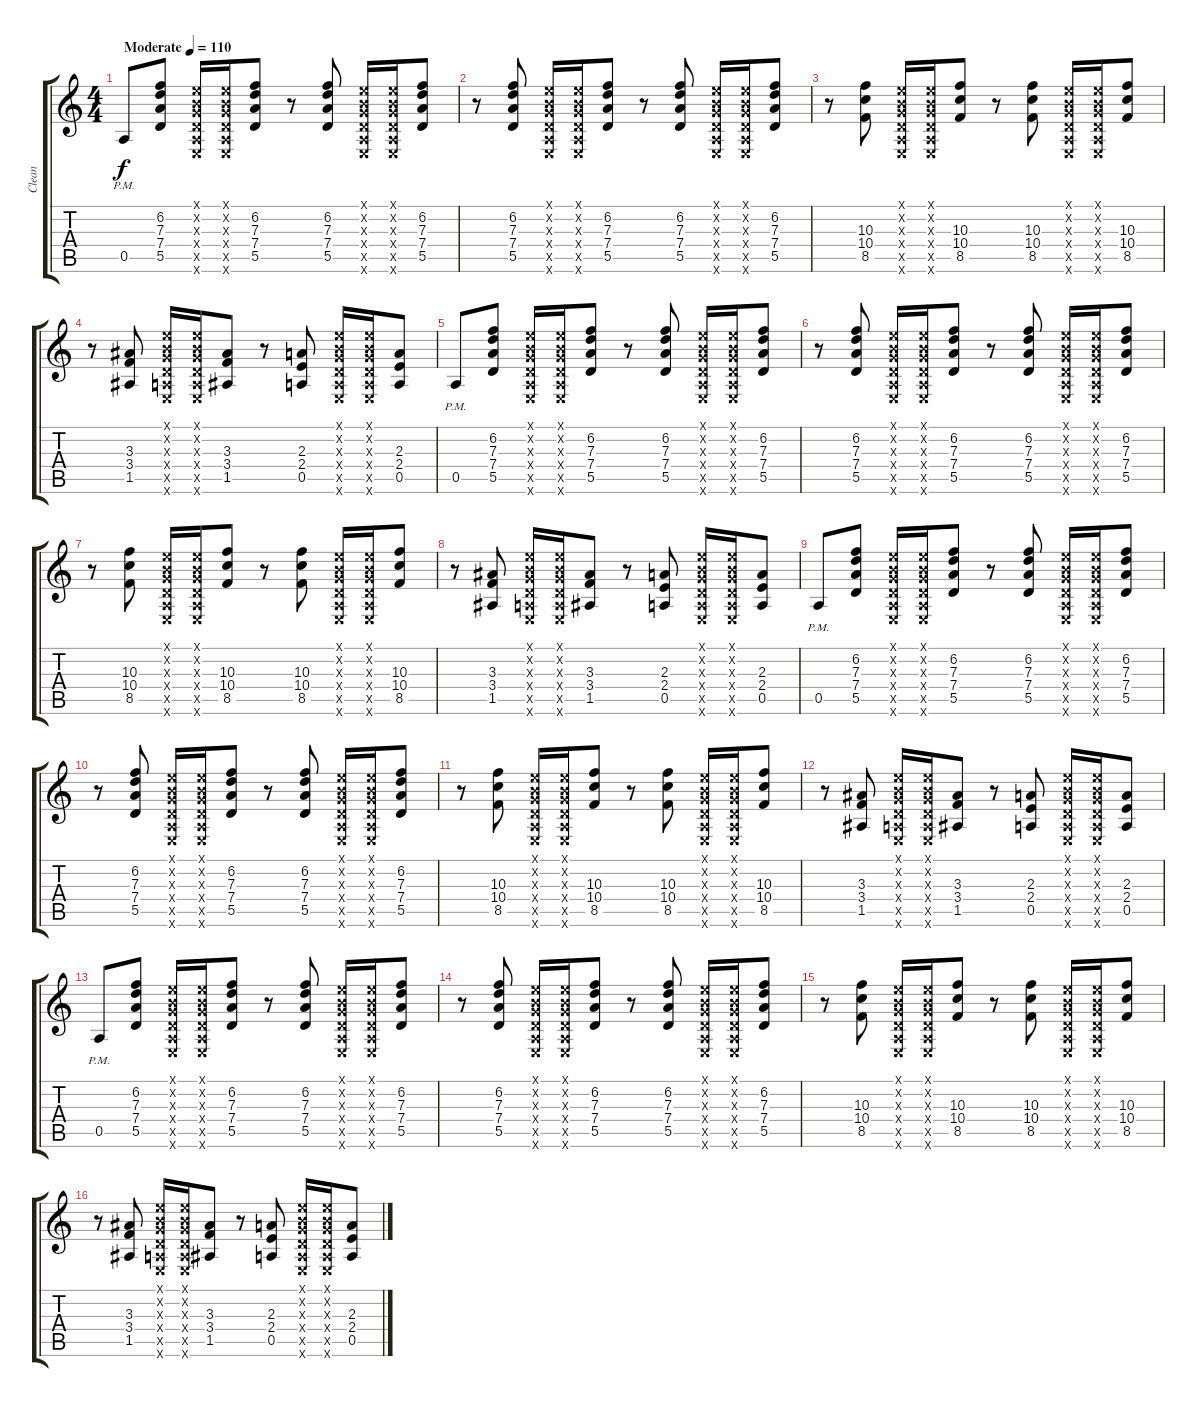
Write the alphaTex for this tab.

\track ("Clean " "Clean ") {instrument electricguitarclean}
\staff {score tabs}
\tuning (E4 B3 G3 D3 A2 E2) {hide}
\ts (4 4)
\tempo (110 "Moderate")
\clef g2
\ks c
0.5{pm}.8{dy f instrument electricguitarclean} (6.2 7.3 7.4 5.5).8 (0.1{x} 0.2{x} 0.3{x} 0.4{x} 0.5{x} 0.6{x}).16 (0.1{x} 0.2{x} 0.3{x} 0.4{x} 0.5{x} 0.6{x}).16 (6.2 7.3 7.4 5.5).8 r.8 (6.2 7.3 7.4 5.5).8 (0.1{x} 0.2{x} 0.3{x} 0.4{x} 0.5{x} 0.6{x}).16 (0.1{x} 0.2{x} 0.3{x} 0.4{x} 0.5{x} 0.6{x}).16 (6.2 7.3 7.4 5.5).8 |
r.8 (6.2 7.3 7.4 5.5).8 (0.1{x} 0.2{x} 0.3{x} 0.4{x} 0.5{x} 0.6{x}).16 (0.1{x} 0.2{x} 0.3{x} 0.4{x} 0.5{x} 0.6{x}).16 (6.2 7.3 7.4 5.5).8 r.8 (6.2 7.3 7.4 5.5).8 (0.1{x} 0.2{x} 0.3{x} 0.4{x} 0.5{x} 0.6{x}).16 (0.1{x} 0.2{x} 0.3{x} 0.4{x} 0.5{x} 0.6{x}).16 (6.2 7.3 7.4 5.5).8 |
r.8 (10.3 10.4 8.5).8 (0.1{x} 0.2{x} 0.3{x} 0.4{x} 0.5{x} 0.6{x}).16 (0.1{x} 0.2{x} 0.3{x} 0.4{x} 0.5{x} 0.6{x}).16 (10.3 10.4 8.5).8 r.8 (10.3 10.4 8.5).8 (0.1{x} 0.2{x} 0.3{x} 0.4{x} 0.5{x} 0.6{x}).16 (0.1{x} 0.2{x} 0.3{x} 0.4{x} 0.5{x} 0.6{x}).16 (10.3 10.4 8.5).8 |
r.8 (3.3 3.4 1.5).8 (0.1{x} 0.2{x} 0.3{x} 0.4{x} 0.5{x} 0.6{x}).16 (0.1{x} 0.2{x} 0.3{x} 0.4{x} 0.5{x} 0.6{x}).16 (3.3 3.4 1.5).8 r.8 (2.3 2.4 0.5).8 (0.1{x} 0.2{x} 0.3{x} 0.4{x} 0.5{x} 0.6{x}).16 (0.1{x} 0.2{x} 0.3{x} 0.4{x} 0.5{x} 0.6{x}).16 (2.3 2.4 0.5).8 |
0.5{pm}.8 (6.2 7.3 7.4 5.5).8 (0.1{x} 0.2{x} 0.3{x} 0.4{x} 0.5{x} 0.6{x}).16 (0.1{x} 0.2{x} 0.3{x} 0.4{x} 0.5{x} 0.6{x}).16 (6.2 7.3 7.4 5.5).8 r.8 (6.2 7.3 7.4 5.5).8 (0.1{x} 0.2{x} 0.3{x} 0.4{x} 0.5{x} 0.6{x}).16 (0.1{x} 0.2{x} 0.3{x} 0.4{x} 0.5{x} 0.6{x}).16 (6.2 7.3 7.4 5.5).8 |
r.8 (6.2 7.3 7.4 5.5).8 (0.1{x} 0.2{x} 0.3{x} 0.4{x} 0.5{x} 0.6{x}).16 (0.1{x} 0.2{x} 0.3{x} 0.4{x} 0.5{x} 0.6{x}).16 (6.2 7.3 7.4 5.5).8 r.8 (6.2 7.3 7.4 5.5).8 (0.1{x} 0.2{x} 0.3{x} 0.4{x} 0.5{x} 0.6{x}).16 (0.1{x} 0.2{x} 0.3{x} 0.4{x} 0.5{x} 0.6{x}).16 (6.2 7.3 7.4 5.5).8 |
r.8 (10.3 10.4 8.5).8 (0.1{x} 0.2{x} 0.3{x} 0.4{x} 0.5{x} 0.6{x}).16 (0.1{x} 0.2{x} 0.3{x} 0.4{x} 0.5{x} 0.6{x}).16 (10.3 10.4 8.5).8 r.8 (10.3 10.4 8.5).8 (0.1{x} 0.2{x} 0.3{x} 0.4{x} 0.5{x} 0.6{x}).16 (0.1{x} 0.2{x} 0.3{x} 0.4{x} 0.5{x} 0.6{x}).16 (10.3 10.4 8.5).8 |
r.8 (3.3 3.4 1.5).8 (0.1{x} 0.2{x} 0.3{x} 0.4{x} 0.5{x} 0.6{x}).16 (0.1{x} 0.2{x} 0.3{x} 0.4{x} 0.5{x} 0.6{x}).16 (3.3 3.4 1.5).8 r.8 (2.3 2.4 0.5).8 (0.1{x} 0.2{x} 0.3{x} 0.4{x} 0.5{x} 0.6{x}).16 (0.1{x} 0.2{x} 0.3{x} 0.4{x} 0.5{x} 0.6{x}).16 (2.3 2.4 0.5).8 |
0.5{pm}.8 (6.2 7.3 7.4 5.5).8 (0.1{x} 0.2{x} 0.3{x} 0.4{x} 0.5{x} 0.6{x}).16 (0.1{x} 0.2{x} 0.3{x} 0.4{x} 0.5{x} 0.6{x}).16 (6.2 7.3 7.4 5.5).8 r.8 (6.2 7.3 7.4 5.5).8 (0.1{x} 0.2{x} 0.3{x} 0.4{x} 0.5{x} 0.6{x}).16 (0.1{x} 0.2{x} 0.3{x} 0.4{x} 0.5{x} 0.6{x}).16 (6.2 7.3 7.4 5.5).8 |
r.8 (6.2 7.3 7.4 5.5).8 (0.1{x} 0.2{x} 0.3{x} 0.4{x} 0.5{x} 0.6{x}).16 (0.1{x} 0.2{x} 0.3{x} 0.4{x} 0.5{x} 0.6{x}).16 (6.2 7.3 7.4 5.5).8 r.8 (6.2 7.3 7.4 5.5).8 (0.1{x} 0.2{x} 0.3{x} 0.4{x} 0.5{x} 0.6{x}).16 (0.1{x} 0.2{x} 0.3{x} 0.4{x} 0.5{x} 0.6{x}).16 (6.2 7.3 7.4 5.5).8 |
r.8 (10.3 10.4 8.5).8 (0.1{x} 0.2{x} 0.3{x} 0.4{x} 0.5{x} 0.6{x}).16 (0.1{x} 0.2{x} 0.3{x} 0.4{x} 0.5{x} 0.6{x}).16 (10.3 10.4 8.5).8 r.8 (10.3 10.4 8.5).8 (0.1{x} 0.2{x} 0.3{x} 0.4{x} 0.5{x} 0.6{x}).16 (0.1{x} 0.2{x} 0.3{x} 0.4{x} 0.5{x} 0.6{x}).16 (10.3 10.4 8.5).8 |
r.8 (3.3 3.4 1.5).8 (0.1{x} 0.2{x} 0.3{x} 0.4{x} 0.5{x} 0.6{x}).16 (0.1{x} 0.2{x} 0.3{x} 0.4{x} 0.5{x} 0.6{x}).16 (3.3 3.4 1.5).8 r.8 (2.3 2.4 0.5).8 (0.1{x} 0.2{x} 0.3{x} 0.4{x} 0.5{x} 0.6{x}).16 (0.1{x} 0.2{x} 0.3{x} 0.4{x} 0.5{x} 0.6{x}).16 (2.3 2.4 0.5).8 |
0.5{pm}.8 (6.2 7.3 7.4 5.5).8 (0.1{x} 0.2{x} 0.3{x} 0.4{x} 0.5{x} 0.6{x}).16 (0.1{x} 0.2{x} 0.3{x} 0.4{x} 0.5{x} 0.6{x}).16 (6.2 7.3 7.4 5.5).8 r.8 (6.2 7.3 7.4 5.5).8 (0.1{x} 0.2{x} 0.3{x} 0.4{x} 0.5{x} 0.6{x}).16 (0.1{x} 0.2{x} 0.3{x} 0.4{x} 0.5{x} 0.6{x}).16 (6.2 7.3 7.4 5.5).8 |
r.8 (6.2 7.3 7.4 5.5).8 (0.1{x} 0.2{x} 0.3{x} 0.4{x} 0.5{x} 0.6{x}).16 (0.1{x} 0.2{x} 0.3{x} 0.4{x} 0.5{x} 0.6{x}).16 (6.2 7.3 7.4 5.5).8 r.8 (6.2 7.3 7.4 5.5).8 (0.1{x} 0.2{x} 0.3{x} 0.4{x} 0.5{x} 0.6{x}).16 (0.1{x} 0.2{x} 0.3{x} 0.4{x} 0.5{x} 0.6{x}).16 (6.2 7.3 7.4 5.5).8 |
r.8 (10.3 10.4 8.5).8 (0.1{x} 0.2{x} 0.3{x} 0.4{x} 0.5{x} 0.6{x}).16 (0.1{x} 0.2{x} 0.3{x} 0.4{x} 0.5{x} 0.6{x}).16 (10.3 10.4 8.5).8 r.8 (10.3 10.4 8.5).8 (0.1{x} 0.2{x} 0.3{x} 0.4{x} 0.5{x} 0.6{x}).16 (0.1{x} 0.2{x} 0.3{x} 0.4{x} 0.5{x} 0.6{x}).16 (10.3 10.4 8.5).8 |
r.8 (3.3 3.4 1.5).8 (0.1{x} 0.2{x} 0.3{x} 0.4{x} 0.5{x} 0.6{x}).16 (0.1{x} 0.2{x} 0.3{x} 0.4{x} 0.5{x} 0.6{x}).16 (3.3 3.4 1.5).8 r.8 (2.3 2.4 0.5).8 (0.1{x} 0.2{x} 0.3{x} 0.4{x} 0.5{x} 0.6{x}).16 (0.1{x} 0.2{x} 0.3{x} 0.4{x} 0.5{x} 0.6{x}).16 (2.3 2.4 0.5).8
